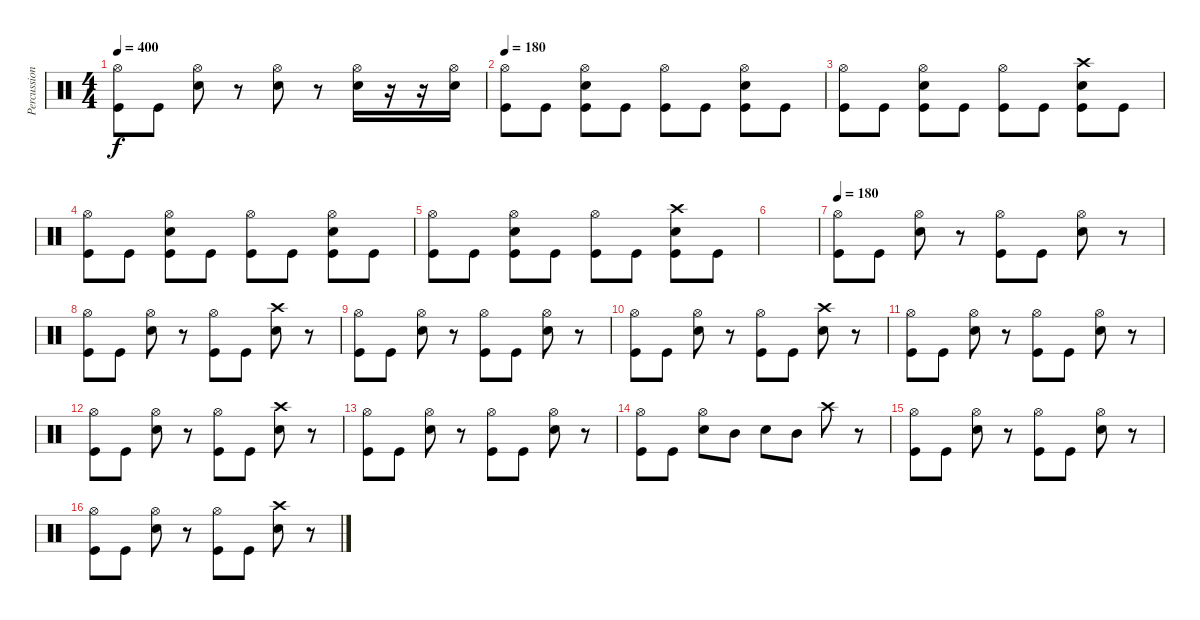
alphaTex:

\track ("Percussion" "Percussion") {instrument percussion}
\staff {score}
\articulation defaults
\ts (4 4)
\tempo 400
\clef neutral
\ks c
("Hi-Hat (open)" "Kick (hit)").8{dy f} "Kick (hit)".8 ("Hi-Hat (open)" "Snare (hit) 2").8 r.8 ("Hi-Hat (open)" "Snare (hit) 2").8 r.8 ("Hi-Hat (open)" "Snare (hit) 2").16 r.16 r.16 ("Hi-Hat (open)" "Snare (hit) 2").16 |
\tempo 180
("Hi-Hat (open)" "Kick (hit)").8 "Kick (hit)".8 ("Hi-Hat (open)" "Snare (hit) 2" "Kick (hit)").8 "Kick (hit)".8 ("Hi-Hat (open)" "Kick (hit)").8 "Kick (hit)".8 ("Hi-Hat (open)" "Snare (hit) 2" "Kick (hit)").8 "Kick (hit)".8 |
("Hi-Hat (open)" "Kick (hit)").8 "Kick (hit)".8 ("Hi-Hat (open)" "Snare (hit) 2" "Kick (hit)").8 "Kick (hit)".8 ("Hi-Hat (open)" "Kick (hit)").8 "Kick (hit)".8 ("Crash high (hit)" "Snare (hit) 2" "Kick (hit)").8 "Kick (hit)".8 |
("Hi-Hat (open)" "Kick (hit)").8 "Kick (hit)".8 ("Hi-Hat (open)" "Snare (hit) 2" "Kick (hit)").8 "Kick (hit)".8 ("Hi-Hat (open)" "Kick (hit)").8 "Kick (hit)".8 ("Hi-Hat (open)" "Snare (hit) 2" "Kick (hit)").8 "Kick (hit)".8 |
("Hi-Hat (open)" "Kick (hit)").8 "Kick (hit)".8 ("Hi-Hat (open)" "Snare (hit) 2" "Kick (hit)").8 "Kick (hit)".8 ("Hi-Hat (open)" "Kick (hit)").8 "Kick (hit)".8 ("Crash high (hit)" "Snare (hit) 2" "Kick (hit)").8 "Kick (hit)".8 |
|
\tempo 180
("Hi-Hat (open)" "Kick (hit)").8 "Kick (hit)".8 ("Hi-Hat (open)" "Snare (hit) 2").8 r.8 ("Hi-Hat (open)" "Kick (hit)").8 "Kick (hit)".8 ("Hi-Hat (open)" "Snare (hit) 2").8 r.8 |
("Hi-Hat (open)" "Kick (hit)").8 "Kick (hit)".8 ("Hi-Hat (open)" "Snare (hit) 2").8 r.8 ("Hi-Hat (open)" "Kick (hit)").8 "Kick (hit)".8 ("Crash high (hit)" "Snare (hit) 2").8 r.8 |
("Hi-Hat (open)" "Kick (hit)").8 "Kick (hit)".8 ("Hi-Hat (open)" "Snare (hit) 2").8 r.8 ("Hi-Hat (open)" "Kick (hit)").8 "Kick (hit)".8 ("Hi-Hat (open)" "Snare (hit) 2").8 r.8 |
("Hi-Hat (open)" "Kick (hit)").8 "Kick (hit)".8 ("Hi-Hat (open)" "Snare (hit) 2").8 r.8 ("Hi-Hat (open)" "Kick (hit)").8 "Kick (hit)".8 ("Crash high (hit)" "Snare (hit) 2").8 r.8 |
("Hi-Hat (open)" "Kick (hit)").8 "Kick (hit)".8 ("Hi-Hat (open)" "Snare (hit) 2").8 r.8 ("Hi-Hat (open)" "Kick (hit)").8 "Kick (hit)".8 ("Hi-Hat (open)" "Snare (hit) 2").8 r.8 |
("Hi-Hat (open)" "Kick (hit)").8 "Kick (hit)".8 ("Hi-Hat (open)" "Snare (hit) 2").8 r.8 ("Hi-Hat (open)" "Kick (hit)").8 "Kick (hit)".8 ("Crash high (hit)" "Snare (hit) 2").8 r.8 |
("Hi-Hat (open)" "Kick (hit)").8 "Kick (hit)".8 ("Hi-Hat (open)" "Snare (hit) 2").8 r.8 ("Hi-Hat (open)" "Kick (hit)").8 "Kick (hit)".8 ("Hi-Hat (open)" "Snare (hit) 2").8 r.8 |
("Hi-Hat (open)" "Kick (hit)").8 "Kick (hit)".8 ("Hi-Hat (open)" "Snare (hit) 2").8 "Mid Tom (hit)".8 "Snare (hit) 2".8 "Mid Tom (hit)".8 "Crash high (hit)".8 r.8 |
("Hi-Hat (open)" "Kick (hit)").8 "Kick (hit)".8 ("Hi-Hat (open)" "Snare (hit) 2").8 r.8 ("Hi-Hat (open)" "Kick (hit)").8 "Kick (hit)".8 ("Hi-Hat (open)" "Snare (hit) 2").8 r.8 |
("Hi-Hat (open)" "Kick (hit)").8 "Kick (hit)".8 ("Hi-Hat (open)" "Snare (hit) 2").8 r.8 ("Hi-Hat (open)" "Kick (hit)").8 "Kick (hit)".8 ("Crash high (hit)" "Snare (hit) 2").8 r.8
